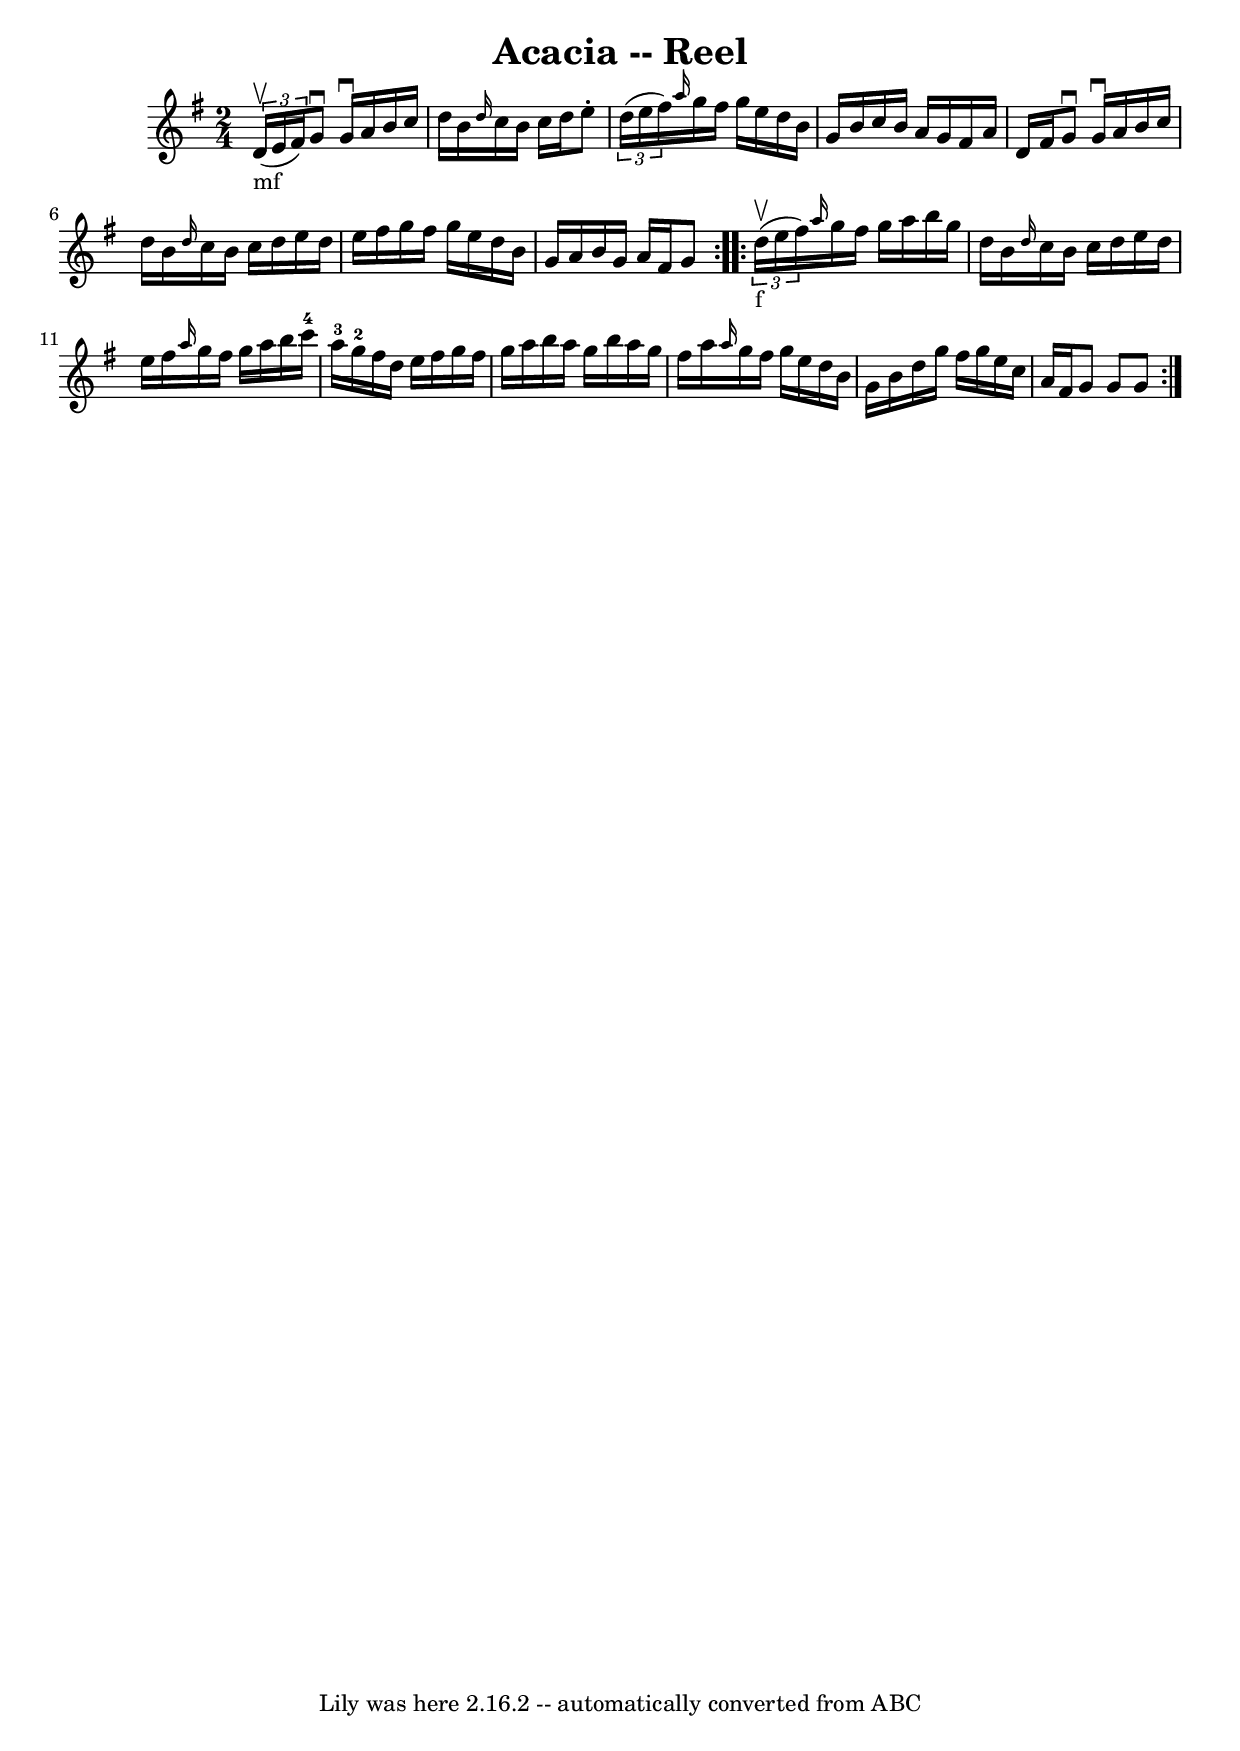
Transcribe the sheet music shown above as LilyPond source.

\version "2.16.2"
\include "Mammoth.ily"
\header {
  %% book = "Ryan's Mammoth Collection"
 crossRefNumber = "1"
 footnotes = "\\\\309"
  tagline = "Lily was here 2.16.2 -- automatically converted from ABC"
  title = "Acacia -- Reel"

}
voicedefault =  {



  \repeat volta 2 {

    \time 2/4 
    \key g \major
    \times 2/3 { d'16_"mf"^\upbow(e'16 fs'16  		)  	       }  |
 g'8^\downbow g'16^\downbow a'16 b'16 c''16 d''16 b'16     |
    \grace { d''16  
	   } c''16 b'16 c''16    
 d''16 e''8-.   \times 2/3 { d''16 (e''16 fs''16)  			       }    |
    
    \grace { a''16  
	   } g''16 fs''16 g''16 e''16 d''16 b'16 g'16 b'16     |
 c''16 b'16 a'16 g'16 fs'16 a'16 d'16 fs'16     |
 g'8^\downbow g'16^\downbow a'16 b'16 c''16 d''16 b'16     |
    \grace { d''16  
	   } c''16 b'16 c''16 d''16 e''16 d''16 e''16 fs''16     |
 g''16 fs''16 g''16 e''16 d''16 b'16 g'16 a'16     |
 b'16   
 g'16 a'16 fs'16 g'8    
  }     
  \repeat volta 2 {
    \times 2/3 {   
 d''16_"f"^\upbow(e''16 fs''16)      }  |
    \grace { a''16  
	   } g''16 fs''16 g''16 a''16 b''16 g''16 d''16 b'16      |
    \grace { d''16  
	   } c''16 b'16 c''16 d''16 e''16 d''16 e''16 fs''16     |
    \grace { a''16  
	   } g''16 fs''16 g''16 a''16 b''16 c'''16-4 a''16-3 g''16-2    |
 fs''16 d''16 e''16 fs''16 g''16 fs''16 g''16 a''16      |
 b''16 a''16 g''16 b''16 a''16 g''16 fs''16 a''16     |
    \grace { a''16  
	   } g''16 fs''16 g''16 e''16 d''16 b'16 g'16 b'16     |
 d''16 g''16 fs''16 g''16 e''16 c''16 a'16 fs'16     |
 g'8 g'8 g'8    
  }   

}

\score{
  <<

    \context Staff="default"
    {
      \voicedefault 
      
    }

  >>
  \layout {
    
  }
  \midi {
  }

}
